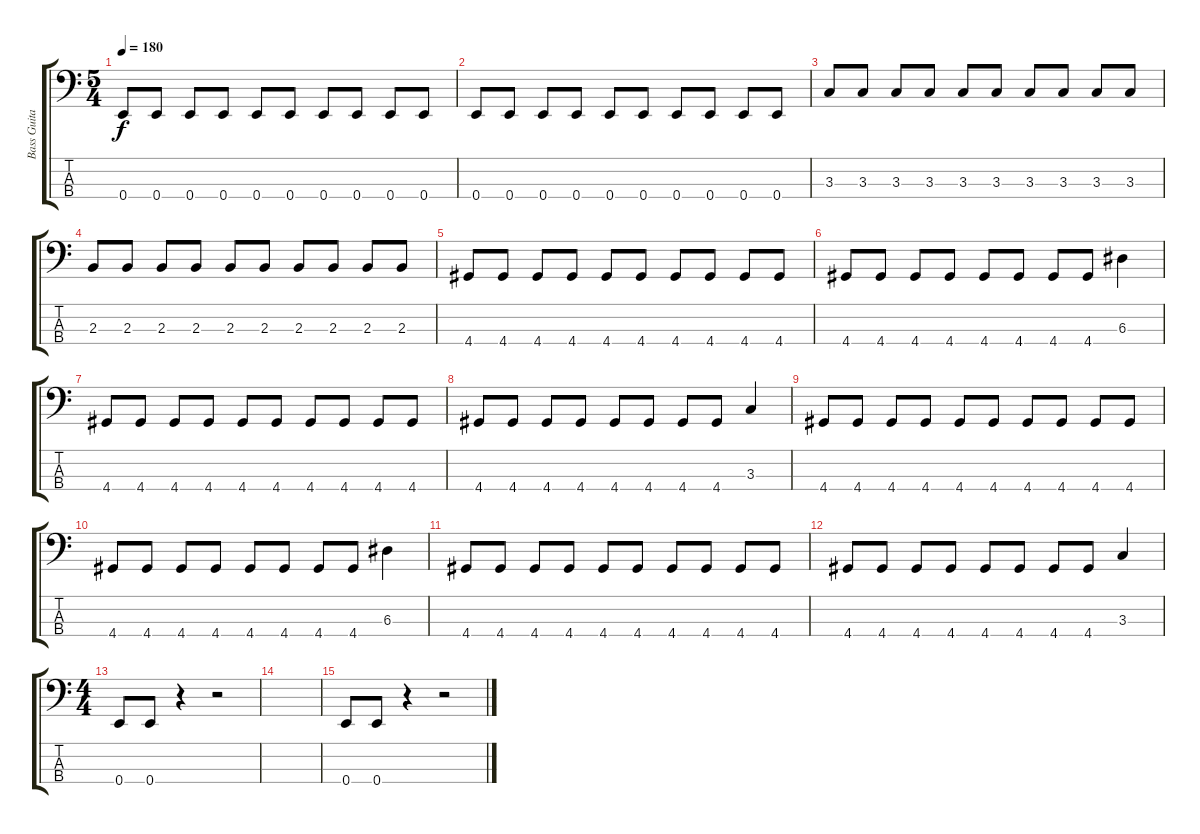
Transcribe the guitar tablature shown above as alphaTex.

\track ("Bass Guitar" "Bass Guita") {instrument electricbassfinger}
\staff {score tabs}
\tuning (G2 D2 A1 E1) {hide}
\ts (5 4)
\tempo 180
\clef f4
\ks c
0.4.8{dy f} 0.4.8 0.4.8 0.4.8 0.4.8 0.4.8 0.4.8 0.4.8 0.4.8 0.4.8 |
0.4.8 0.4.8 0.4.8 0.4.8 0.4.8 0.4.8 0.4.8 0.4.8 0.4.8 0.4.8 |
3.3.8 3.3.8 3.3.8 3.3.8 3.3.8 3.3.8 3.3.8 3.3.8 3.3.8 3.3.8 |
2.3.8 2.3.8 2.3.8 2.3.8 2.3.8 2.3.8 2.3.8 2.3.8 2.3.8 2.3.8 |
4.4.8 4.4.8 4.4.8 4.4.8 4.4.8 4.4.8 4.4.8 4.4.8 4.4.8 4.4.8 |
4.4.8 4.4.8 4.4.8 4.4.8 4.4.8 4.4.8 4.4.8 4.4.8 6.3.4 |
4.4.8 4.4.8 4.4.8 4.4.8 4.4.8 4.4.8 4.4.8 4.4.8 4.4.8 4.4.8 |
4.4.8 4.4.8 4.4.8 4.4.8 4.4.8 4.4.8 4.4.8 4.4.8 3.3.4 |
4.4.8 4.4.8 4.4.8 4.4.8 4.4.8 4.4.8 4.4.8 4.4.8 4.4.8 4.4.8 |
4.4.8 4.4.8 4.4.8 4.4.8 4.4.8 4.4.8 4.4.8 4.4.8 6.3.4 |
4.4.8 4.4.8 4.4.8 4.4.8 4.4.8 4.4.8 4.4.8 4.4.8 4.4.8 4.4.8 |
4.4.8 4.4.8 4.4.8 4.4.8 4.4.8 4.4.8 4.4.8 4.4.8 3.3.4 |
\ts (4 4)
0.4.8 0.4.8 r.4 r.2 |
|
0.4.8 0.4.8 r.4 r.2
